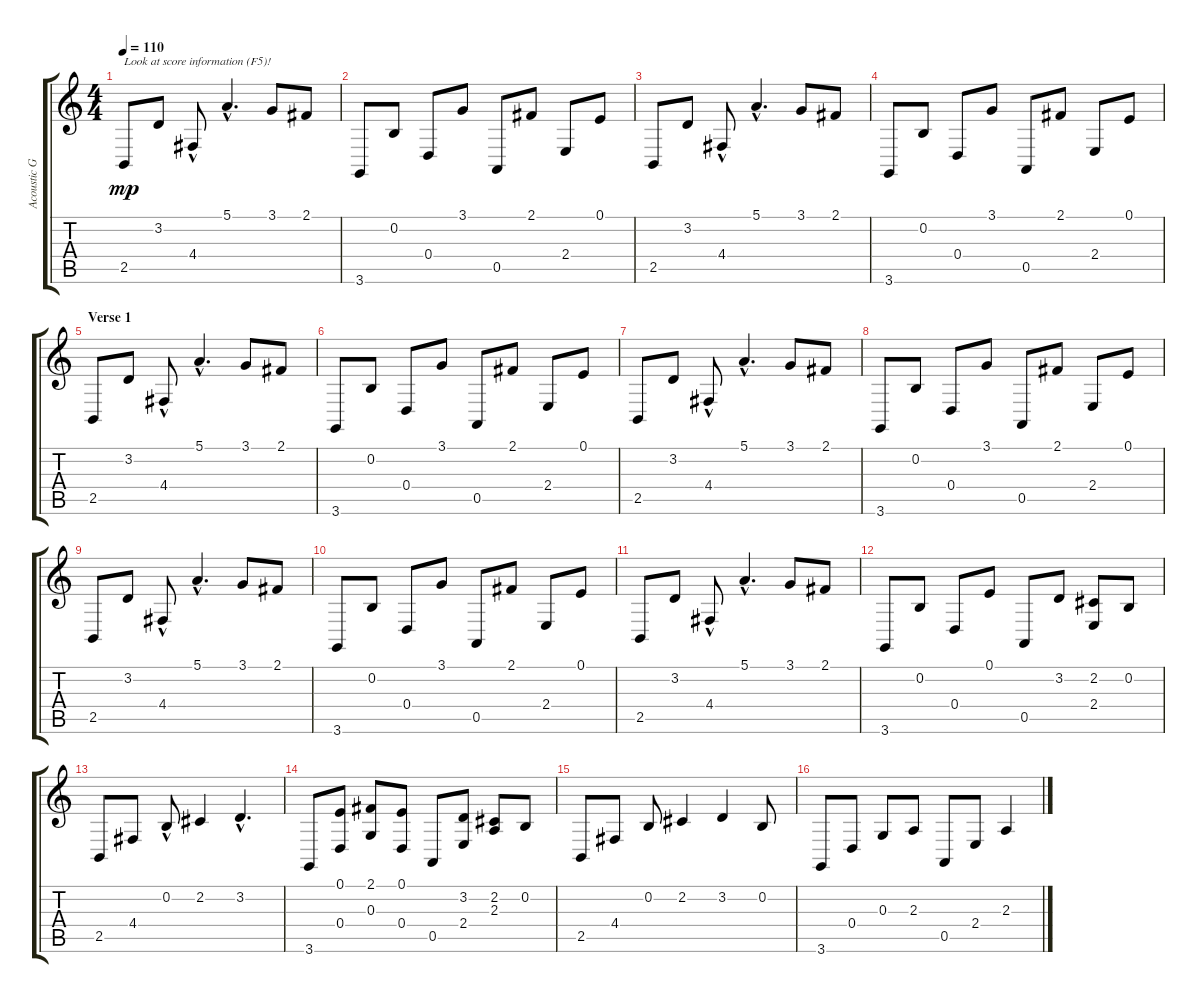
\track ("Acoustic Grand Piano" "Acoustic G") {instrument acousticgrandpiano}
\staff {score tabs}
\tuning (E4 B3 G3 D3 A2 E2) {hide}
\ts (4 4)
\tempo 110
\clef g2
\ks c
2.5.8{txt "Look at score information (F5)!" dy mp instrument acousticgrandpiano} 3.2.8 4.4{hac}.8 5.1{hac}.4{d} 3.1.8 2.1.8 |
3.6.8 0.2.8 0.4.8 3.1.8 0.5.8 2.1.8 2.4.8 0.1.8 |
2.5.8 3.2.8 4.4{hac}.8 5.1{hac}.4{d} 3.1.8 2.1.8 |
3.6.8 0.2.8 0.4.8 3.1.8 0.5.8 2.1.8 2.4.8 0.1.8 |
\section ("" "Verse 1")
2.5.8 3.2.8 4.4{hac}.8 5.1{hac}.4{d} 3.1.8 2.1.8 |
3.6.8 0.2.8 0.4.8 3.1.8 0.5.8 2.1.8 2.4.8 0.1.8 |
2.5.8 3.2.8 4.4{hac}.8 5.1{hac}.4{d} 3.1.8 2.1.8 |
3.6.8 0.2.8 0.4.8 3.1.8 0.5.8 2.1.8 2.4.8 0.1.8 |
2.5.8 3.2.8 4.4{hac}.8 5.1{hac}.4{d} 3.1.8 2.1.8 |
3.6.8 0.2.8 0.4.8 3.1.8 0.5.8 2.1.8 2.4.8 0.1.8 |
2.5.8 3.2.8 4.4{hac}.8 5.1{hac}.4{d} 3.1.8 2.1.8 |
3.6.8 0.2.8 0.4.8 0.1.8 0.5.8 3.2.8 (2.2 2.4).8 0.2.8 |
2.5.8 4.4.8 0.2{hac}.8 2.2.4 3.2{hac}.4{d} |
3.6.8 (0.1 0.4).8 (2.1 0.3).8 (0.1 0.4).8 0.5.8 (3.2 2.4).8 (2.2 2.3).8 0.2.8 |
2.5.8 4.4.8 0.2.8 2.2.4 3.2.4 0.2.8 |
3.6.8 0.4.8 0.3.8 2.3.8 0.5.8 2.4.8 2.3.4
